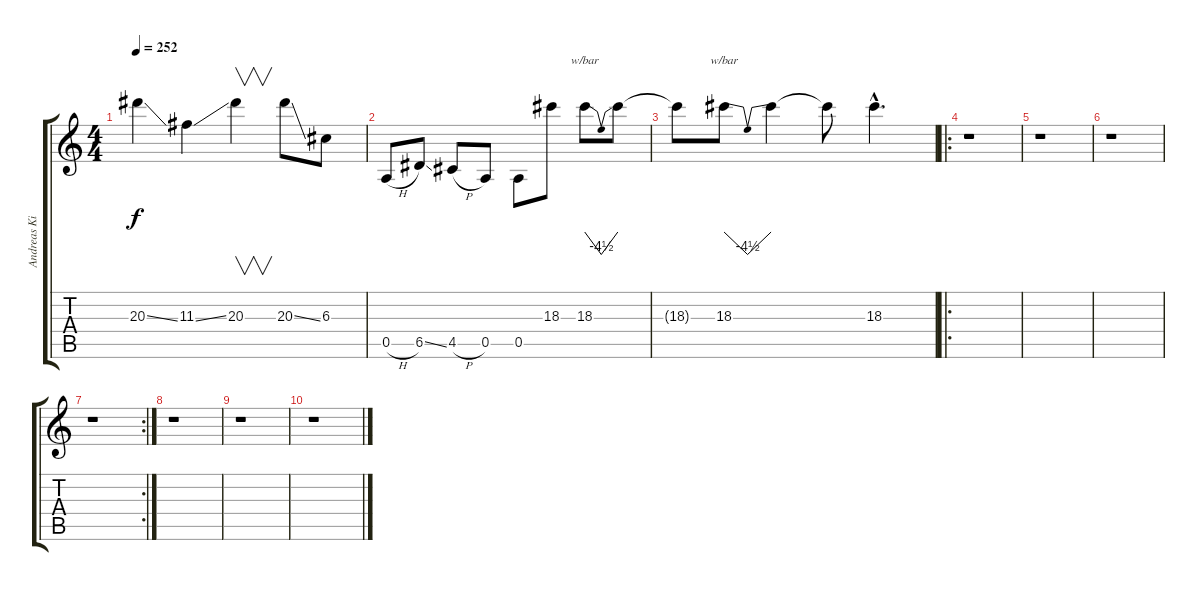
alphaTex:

\track ("Andreas Kisser (solo)" "Andreas Ki") {instrument distortionguitar}
\staff {score tabs}
\tuning (E4 B3 G3 D3 A2 E2) {hide}
\ts (4 4)
\tempo 252
\clef g2
\ks c
20.3{ss}.4{dy f} 11.3{ss}.4 20.3.4{v} 20.3{ss}.8 6.3.8 |
0.5{h}.8 6.5{ss}.8 4.5{h}.8 0.5.8 0.5.8 18.3.8 18.3.8{tbe (dip default 0 0 30 -18 60 0)} 18.3{t}.8 |
18.3{t}.8 18.3.8{tbe (dip default 0 0 30 -18 60 0)} 18.3{t}.4 18.3{t}.8 18.3{hac}.4{d} |
\ro
r.1 |
r.1 |
r.1 |
\rc 2
r.1 |
r.1 |
r.1 |
r.1
